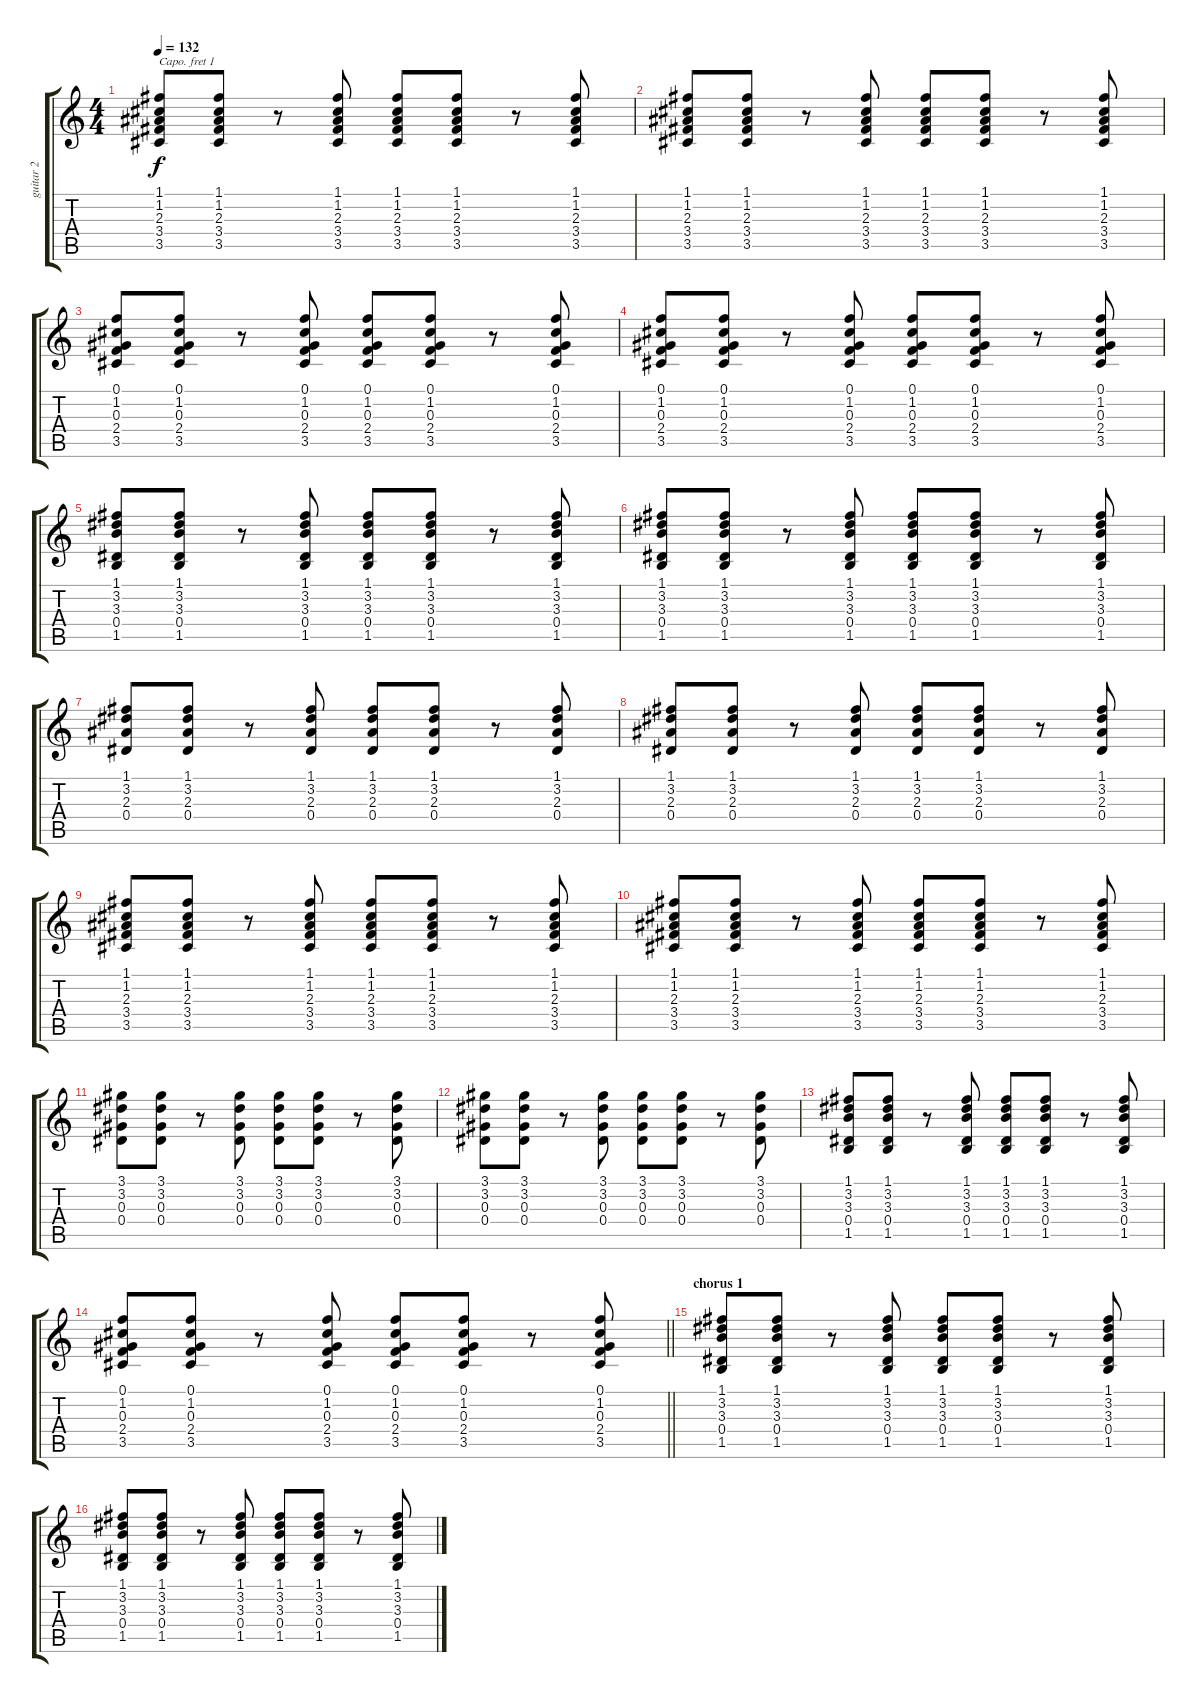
\track ("guitar 2" "guitar 2") {instrument overdrivenguitar}
\staff {score tabs}
\capo 1
\tuning (E4 B3 G3 D3 A2 E2) {hide}
\ts (4 4)
\tempo 132
\clef g2
\ks c
(1.1 1.2 2.3 3.4 3.5).8{dy f} (1.1 1.2 2.3 3.4 3.5).8 r.8 (1.1 1.2 2.3 3.4 3.5).8 (1.1 1.2 2.3 3.4 3.5).8 (1.1 1.2 2.3 3.4 3.5).8 r.8 (1.1 1.2 2.3 3.4 3.5).8 |
(1.1 1.2 2.3 3.4 3.5).8 (1.1 1.2 2.3 3.4 3.5).8 r.8 (1.1 1.2 2.3 3.4 3.5).8 (1.1 1.2 2.3 3.4 3.5).8 (1.1 1.2 2.3 3.4 3.5).8 r.8 (1.1 1.2 2.3 3.4 3.5).8 |
(0.1 1.2 0.3 2.4 3.5).8 (0.1 1.2 0.3 2.4 3.5).8 r.8 (0.1 1.2 0.3 2.4 3.5).8 (0.1 1.2 0.3 2.4 3.5).8 (0.1 1.2 0.3 2.4 3.5).8 r.8 (0.1 1.2 0.3 2.4 3.5).8 |
(0.1 1.2 0.3 2.4 3.5).8 (0.1 1.2 0.3 2.4 3.5).8 r.8 (0.1 1.2 0.3 2.4 3.5).8 (0.1 1.2 0.3 2.4 3.5).8 (0.1 1.2 0.3 2.4 3.5).8 r.8 (0.1 1.2 0.3 2.4 3.5).8 |
(1.1 3.2 3.3 0.4 1.5).8 (1.1 3.2 3.3 0.4 1.5).8 r.8 (1.1 3.2 3.3 0.4 1.5).8 (1.1 3.2 3.3 0.4 1.5).8 (1.1 3.2 3.3 0.4 1.5).8 r.8 (1.1 3.2 3.3 0.4 1.5).8 |
(1.1 3.2 3.3 0.4 1.5).8 (1.1 3.2 3.3 0.4 1.5).8 r.8 (1.1 3.2 3.3 0.4 1.5).8 (1.1 3.2 3.3 0.4 1.5).8 (1.1 3.2 3.3 0.4 1.5).8 r.8 (1.1 3.2 3.3 0.4 1.5).8 |
(1.1 3.2 2.3 0.4).8 (1.1 3.2 2.3 0.4).8 r.8 (1.1 3.2 2.3 0.4).8 (1.1 3.2 2.3 0.4).8 (1.1 3.2 2.3 0.4).8 r.8 (1.1 3.2 2.3 0.4).8 |
(1.1 3.2 2.3 0.4).8 (1.1 3.2 2.3 0.4).8 r.8 (1.1 3.2 2.3 0.4).8 (1.1 3.2 2.3 0.4).8 (1.1 3.2 2.3 0.4).8 r.8 (1.1 3.2 2.3 0.4).8 |
(1.1 1.2 2.3 3.4 3.5).8 (1.1 1.2 2.3 3.4 3.5).8 r.8 (1.1 1.2 2.3 3.4 3.5).8 (1.1 1.2 2.3 3.4 3.5).8 (1.1 1.2 2.3 3.4 3.5).8 r.8 (1.1 1.2 2.3 3.4 3.5).8 |
(1.1 1.2 2.3 3.4 3.5).8 (1.1 1.2 2.3 3.4 3.5).8 r.8 (1.1 1.2 2.3 3.4 3.5).8 (1.1 1.2 2.3 3.4 3.5).8 (1.1 1.2 2.3 3.4 3.5).8 r.8 (1.1 1.2 2.3 3.4 3.5).8 |
(3.1 3.2 0.3 0.4).8 (3.1 3.2 0.3 0.4).8 r.8 (3.1 3.2 0.3 0.4).8 (3.1 3.2 0.3 0.4).8 (3.1 3.2 0.3 0.4).8 r.8 (3.1 3.2 0.3 0.4).8 |
(3.1 3.2 0.3 0.4).8 (3.1 3.2 0.3 0.4).8 r.8 (3.1 3.2 0.3 0.4).8 (3.1 3.2 0.3 0.4).8 (3.1 3.2 0.3 0.4).8 r.8 (3.1 3.2 0.3 0.4).8 |
(1.1 3.2 3.3 0.4 1.5).8 (1.1 3.2 3.3 0.4 1.5).8 r.8 (1.1 3.2 3.3 0.4 1.5).8 (1.1 3.2 3.3 0.4 1.5).8 (1.1 3.2 3.3 0.4 1.5).8 r.8 (1.1 3.2 3.3 0.4 1.5).8 |
\barLineRight lightlight
(0.1 1.2 0.3 2.4 3.5).8 (0.1 1.2 0.3 2.4 3.5).8 r.8 (0.1 1.2 0.3 2.4 3.5).8 (0.1 1.2 0.3 2.4 3.5).8 (0.1 1.2 0.3 2.4 3.5).8 r.8 (0.1 1.2 0.3 2.4 3.5).8 |
\section ("" "chorus 1")
(1.1 3.2 3.3 0.4 1.5).8 (1.1 3.2 3.3 0.4 1.5).8 r.8 (1.1 3.2 3.3 0.4 1.5).8 (1.1 3.2 3.3 0.4 1.5).8 (1.1 3.2 3.3 0.4 1.5).8 r.8 (1.1 3.2 3.3 0.4 1.5).8 |
(1.1 3.2 3.3 0.4 1.5).8 (1.1 3.2 3.3 0.4 1.5).8 r.8 (1.1 3.2 3.3 0.4 1.5).8 (1.1 3.2 3.3 0.4 1.5).8 (1.1 3.2 3.3 0.4 1.5).8 r.8 (1.1 3.2 3.3 0.4 1.5).8
